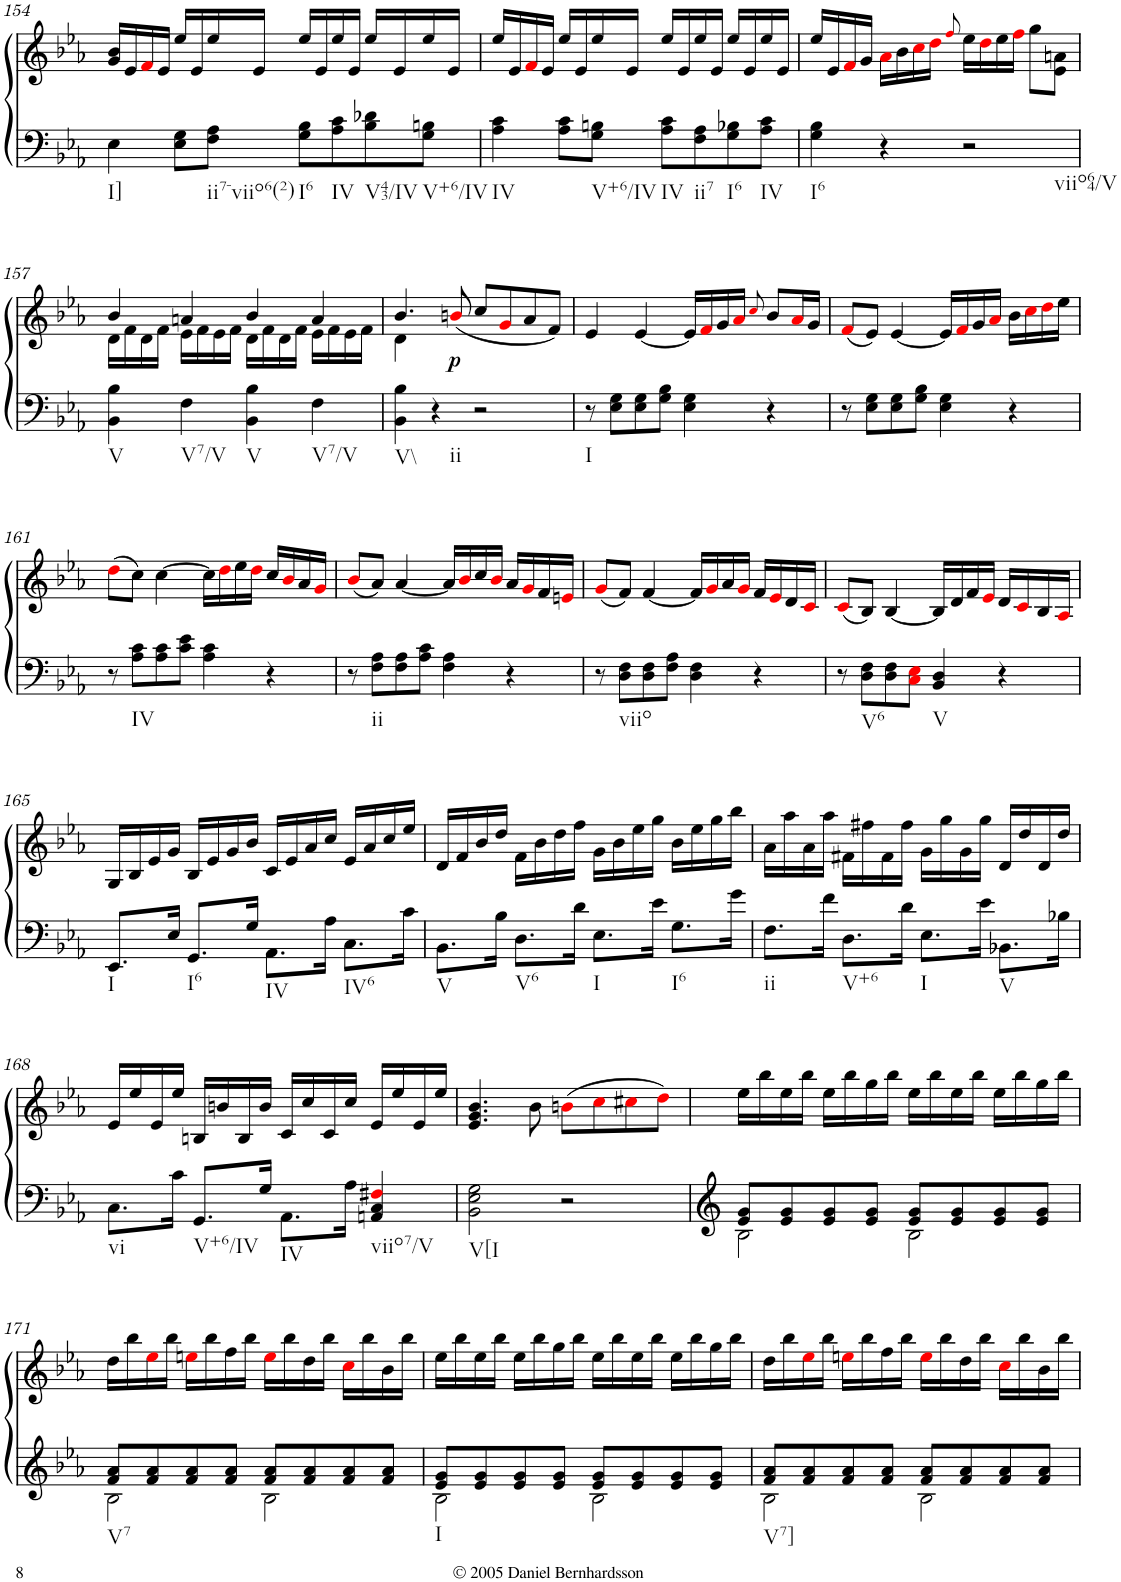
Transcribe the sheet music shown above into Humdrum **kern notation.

**kern	**kern	**dynam
*part1	*part1	*part1
*staff2	*staff1	*staff1/2
*I"Piano	*	*
*I'Pno.	*	*
!!LO:PB:g=z
*clefF4	*clefG2	*
*k[b-e-a-]	*k[b-e-a-]	*
*E-:	*E-:	*
*M4/4	*M4/4	*
*met(c)	*met(c)	*
=154	=154	=154
!LO:TX:b:t=I]	!	!
4E-\	16g/ 16b-/LL	.
.	16e-/	.
.	16fi/	.
.	16e-/JJ	.
8E-\ 8G\L	16ee-/LL	.
.	16e-/	.
!LO:TX:b:t=ii7-viio6(2)	!	!
8F\ 8A-\J	16ee-/	.
.	16e-/JJ	.
!LO:TX:b:t=I6	!	!
8G\ 8B-\L	16ee-/LL	.
.	16e-/	.
!LO:TX:b:t=IV	!	!
8A-\ 8c\	16ee-/	.
.	16e-/JJ	.
!LO:TX:b:t=V43/IV	!	!
8B-\ 8d-X\	16ee-/LL	.
.	16e-/	.
!LO:TX:b:t=V+6/IV	!	!
8G\ 8Bn\J	16ee-/	.
.	16e-/JJ	.
=155	=155	=155
!LO:TX:b:t=IV	!	!
4A-\ 4c\	16ee-/LL	.
.	16e-/	.
.	16fi/	.
.	16e-/JJ	.
8A-\ 8c\L	16ee-/LL	.
.	16e-/	.
!LO:TX:b:t=V+6/IV	!	!
8G\ 8Bn\J	16ee-/	.
.	16e-/JJ	.
!LO:TX:b:t=IV	!	!
8A-\ 8c\L	16ee-/LL	.
.	16e-/	.
!LO:TX:b:t=ii7	!	!
8F\ 8A-\	16ee-/	.
.	16e-/JJ	.
!LO:TX:b:t=I6	!	!
8G\ 8B-X\	16ee-/LL	.
.	16e-/	.
!LO:TX:b:t=IV	!	!
8A-\ 8c\J	16ee-/	.
.	16e-/JJ	.
=156	=156	=156
!LO:TX:b:t=I6	!	!
4G\ 4B-\	16ee-/LL	.
.	16e-/	.
.	16fi/	.
.	16g/JJ	.
4r	16a-i\LL	.
.	16b-\	.
.	16cci\	.
.	16ddi\JJ	.
.	8qffi/	.
!LO:TX:b:t=viio64/V	!	!
2r	16ee-\LL	.
.	16ddi\	.
.	16ee-\	.
.	16ffi\JJ	.
.	8gg\L	.
.	8e-\ 8an\J	.
!!LO:LB:g=z
=157	=157	=157
*	*^	*
!LO:TX:b:t=V	!	!	!
4BB-\ 4B-\	4b-/	16d\LL	.
.	.	16f\	.
.	.	16d\	.
.	.	16f\JJ	.
!LO:TX:b:t=V7/V	!	!	!
4F\	4an/	16e-\LL	.
.	.	16f\	.
.	.	16e-\	.
.	.	16f\JJ	.
!LO:TX:b:t=V	!	!	!
4BB-\ 4B-\	4b-/	16d\LL	.
.	.	16f\	.
.	.	16d\	.
.	.	16f\JJ	.
!LO:TX:b:t=V7/V	!	!	!
4F\	4a/	16e-\LL	.
.	.	16f\	.
.	.	16e-\	.
.	.	16f\JJ	.
=158	=158	=158	=158
!LO:TX:b:t=V\\	!	!	!
4BB-\ 4B-\	4.b-/	4d\	.
!LO:TX:b:t=ii	!	!	!
4r	.	4ryy	.
!	!	!	!LO:DY:b
.	(8bni/	.	p
2r	8cc/L	2ryy	.
.	8gi/	.	.
.	8a-/	.	.
.	8f/J)	.	.
*	*v	*v	*
=159	=159	=159
!LO:TX:b:t=I	!	!
8r	4e-/	.
8E-\ 8G\L	.	.
8E-\ 8G\	[<4e-/	.
8G\ 8B-\J	.	.
4E-\ 4G\	16e-/LL]	.
.	16fi/	.
.	16g/	.
.	16a-i/JJ	.
.	8qcci/	.
4r	8b-/L	.
.	16a-i/L	.
.	16g/JJ	.
=160	=160	=160
8r	(8fi/L	.
8E-\ 8G\L	8e-/J)	.
8E-\ 8G\	[<4e-/	.
8G\ 8B-\J	.	.
4E-\ 4G\	16e-/LL]	.
.	16fi/	.
.	16g/	.
.	16a-i/JJ	.
4r	16b-\LL	.
.	16cci\	.
.	16ddi\	.
.	16ee-\JJ	.
!!LO:LB:g=z
=161	=161	=161
8r	(8ddi\L	.
!LO:TX:b:t=IV	!	!
8A-\ 8c\L	8cc\J)	.
8A-\ 8c\	[>4cc\	.
8c\ 8e-\J	.	.
4A-\ 4c\	16cc\LL]	.
.	16ddi\	.
.	16ee-\	.
.	16ddi\JJ	.
4r	16cc/LL	.
.	16b-i/	.
.	16a-/	.
.	16gi/JJ	.
=162	=162	=162
8r	(8b-i/L	.
!LO:TX:b:t=ii	!	!
8F\ 8A-\L	8a-/J)	.
8F\ 8A-\	[<4a-/	.
8A-\ 8c\J	.	.
4F\ 4A-\	16a-/LL]	.
.	16b-i/	.
.	16cc/	.
.	16b-i/JJ	.
4r	16a-/LL	.
.	16gi/	.
.	16f/	.
.	16eni/JJ	.
=163	=163	=163
8r	(8gi/L	.
!LO:TX:b:t=viio	!	!
8D\ 8F\L	8f/J)	.
8D\ 8F\	[<4f/	.
8F\ 8A-\J	.	.
4D\ 4F\	16f/LL]	.
.	16gi/	.
.	16a-/	.
.	16gi/JJ	.
4r	16f/LL	.
.	16e-i/	.
.	16d/	.
.	16ci/JJ	.
=164	=164	=164
8r	(8ci/L	.
!LO:TX:b:t=V6	!	!
8D\ 8F\L	8B-/J)	.
8D\ 8F\	[<4B-/	.
8Ci\ 8E-i\J	.	.
!LO:TX:b:t=V	!	!
4BB-/ 4D/	16B-/LL]	.
.	16d/	.
.	16f/	.
.	16e-i/JJ	.
4r	16d/LL	.
.	16ci/	.
.	16B-/	.
.	16A-i/JJ	.
!!LO:LB:g=z
=165	=165	=165
!LO:TX:b:t=I	!	!
8.EE-/L	16G/LL	.
.	16B-/	.
.	16e-/	.
16E-/Jk	16g/JJ	.
!LO:TX:b:t=I6	!	!
8.GG/L	16B-/LL	.
.	16e-/	.
.	16g/	.
16G/Jk	16b-/JJ	.
!LO:TX:b:t=IV	!	!
8.AA-\L	16c/LL	.
.	16e-/	.
.	16a-/	.
16A-\Jk	16cc/JJ	.
!LO:TX:b:t=IV6	!	!
8.C\L	16e-/LL	.
.	16a-/	.
.	16cc/	.
16c\Jk	16ee-/JJ	.
=166	=166	=166
!LO:TX:b:t=V	!	!
8.BB-\L	16d/LL	.
.	16f/	.
.	16b-/	.
16B-\Jk	16dd/JJ	.
!LO:TX:b:t=V6	!	!
8.D\L	16f\LL	.
.	16b-\	.
.	16dd\	.
16d\Jk	16ff\JJ	.
!LO:TX:b:t=I	!	!
8.E-\L	16g\LL	.
.	16b-\	.
.	16ee-\	.
16e-\Jk	16gg\JJ	.
!LO:TX:b:t=I6	!	!
8.G\L	16b-\LL	.
.	16ee-\	.
.	16gg\	.
16g\Jk	16bb-\JJ	.
=167	=167	=167
!LO:TX:b:t=ii	!	!
8.F\L	16a-\LL	.
.	16aa-\	.
.	16a-\	.
16f\Jk	16aa-\JJ	.
!LO:TX:b:t=V+6	!	!
8.D\L	16f#X\LL	.
.	16ff#X\	.
.	16f#\	.
16d\Jk	16ff#\JJ	.
!LO:TX:b:t=I	!	!
8.E-\L	16g\LL	.
.	16gg\	.
.	16g\	.
16e-\Jk	16gg\JJ	.
!LO:TX:b:t=V	!	!
8.BB-X\L	16d/LL	.
.	16dd/	.
.	16d/	.
16B-X\Jk	16dd/JJ	.
!!LO:LB:g=z
=168	=168	=168
!LO:TX:b:t=vi	!	!
8.C\L	16e-/LL	.
.	16ee-/	.
.	16e-/	.
16c\Jk	16ee-/JJ	.
!LO:TX:b:t=V+6/IV	!	!
8.GG/L	16Bn/LL	.
.	16bn/	.
.	16B/	.
16G/Jk	16b/JJ	.
!LO:TX:b:t=IV	!	!
8.AA-\L	16c/LL	.
.	16cc/	.
.	16c/	.
16A-\Jk	16cc/JJ	.
!LO:TX:b:t=viio7/V	!	!
4AAn/ 4C/ 4F#Xi/	16e-/LL	.
.	16ee-/	.
.	16e-/	.
.	16ee-/JJ	.
=169	=169	=169
!LO:TX:b:t=V[I	!	!
2BB-\ 2E-\ 2G\	4.e-/ 4.g/ 4.b-/	.
.	8b-\	.
2r	(8bni\L	.
.	8cci\	.
.	8cc#Xi\	.
.	8ddi\J)	.
=170	=170	=170
*^	*	*
8e-/ 8g/L	2B-\	16ee-\LL	.
.	.	16bb-\	.
8e-/ 8g/	.	16ee-\	.
.	.	16bb-\JJ	.
8e-/ 8g/	.	16ee-\LL	.
.	.	16bb-\	.
8e-/ 8g/J	.	16gg\	.
.	.	16bb-\JJ	.
8e-/ 8g/L	2B-\	16ee-\LL	.
.	.	16bb-\	.
8e-/ 8g/	.	16ee-\	.
.	.	16bb-\JJ	.
8e-/ 8g/	.	16ee-\LL	.
.	.	16bb-\	.
8e-/ 8g/J	.	16gg\	.
.	.	16bb-\JJ	.
!!LO:LB:g=z
=171	=171	=171	=171
!LO:TX:b:t=V7	!	!	!
8f/ 8a-/L	2B-\	16dd\LL	.
.	.	16bb-\	.
8f/ 8a-/	.	16ee-i\	.
.	.	16bb-\JJ	.
8f/ 8a-/	.	16eeni\LL	.
.	.	16bb-\	.
8f/ 8a-/J	.	16ff\	.
.	.	16bb-\JJ	.
8f/ 8a-/L	2B-\	16eei\LL	.
.	.	16bb-\	.
8f/ 8a-/	.	16dd\	.
.	.	16bb-\JJ	.
8f/ 8a-/	.	16cci\LL	.
.	.	16bb-\	.
8f/ 8a-/J	.	16b-\	.
.	.	16bb-\JJ	.
=172	=172	=172	=172
!LO:TX:b:t=I	!	!	!
8e-/ 8g/L	2B-\	16ee-\LL	.
.	.	16bb-\	.
8e-/ 8g/	.	16ee-\	.
.	.	16bb-\JJ	.
8e-/ 8g/	.	16ee-\LL	.
.	.	16bb-\	.
8e-/ 8g/J	.	16gg\	.
.	.	16bb-\JJ	.
8e-/ 8g/L	2B-\	16ee-\LL	.
.	.	16bb-\	.
8e-/ 8g/	.	16ee-\	.
.	.	16bb-\JJ	.
8e-/ 8g/	.	16ee-\LL	.
.	.	16bb-\	.
8e-/ 8g/J	.	16gg\	.
.	.	16bb-\JJ	.
=173	=173	=173	=173
!LO:TX:b:t=V7]	!	!	!
8f/ 8a-/L	2B-\	16dd\LL	.
.	.	16bb-\	.
8f/ 8a-/	.	16ee-i\	.
.	.	16bb-\JJ	.
8f/ 8a-/	.	16eeni\LL	.
.	.	16bb-\	.
8f/ 8a-/J	.	16ff\	.
.	.	16bb-\JJ	.
8f/ 8a-/L	2B-\	16eei\LL	.
.	.	16bb-\	.
8f/ 8a-/	.	16dd\	.
.	.	16bb-\JJ	.
8f/ 8a-/	.	16cci\LL	.
.	.	16bb-\	.
8f/ 8a-/J	.	16b-\	.
.	.	16bb-\JJ	.
*v	*v	*	*
=	=	=
*-	*-	*-
